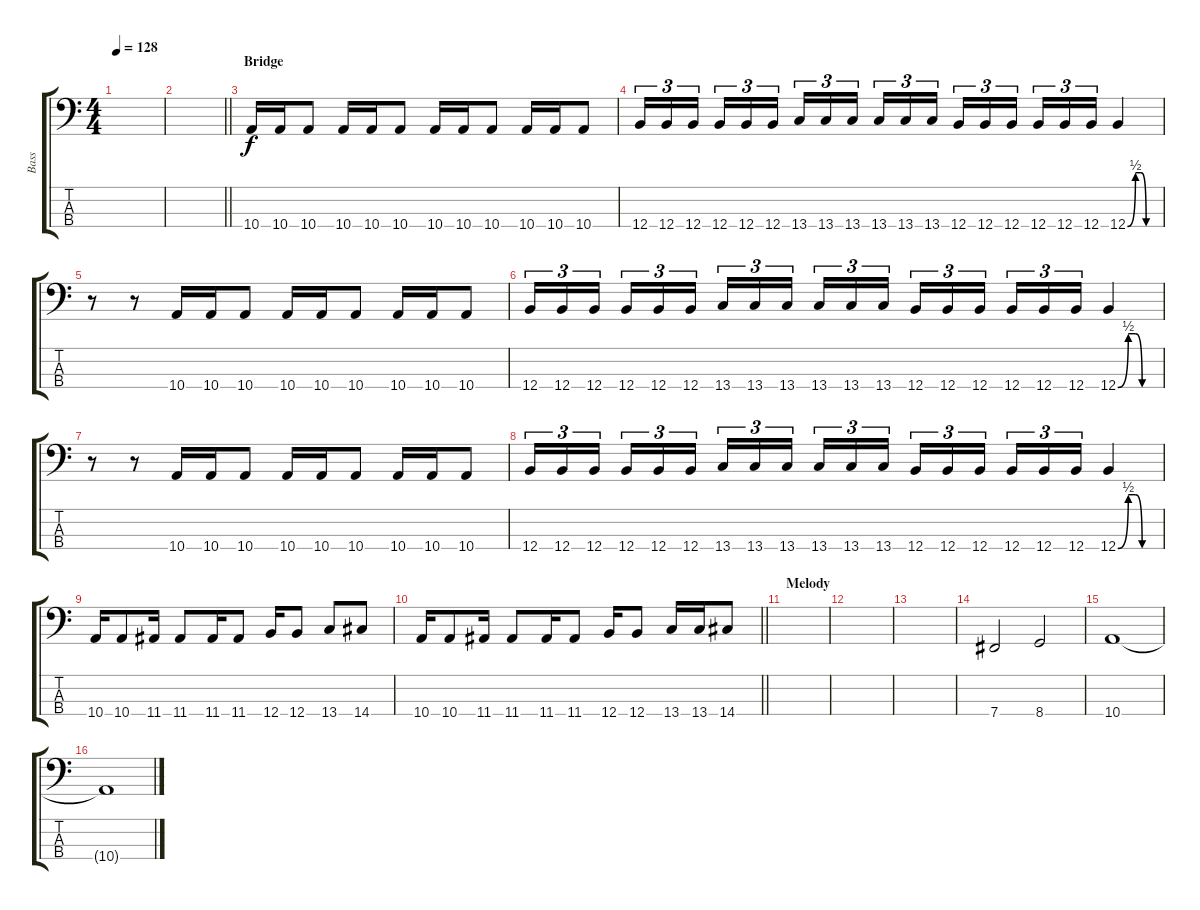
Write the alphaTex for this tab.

\track ("Bass" "Bass") {instrument electricbasspick}
\staff {score tabs}
\tuning (Gb2 B1 Gb1 B0) {hide}
\ts (4 4)
\tempo 128
\clef f4
\ks c
|
\barLineRight lightlight
|
\section ("" "Bridge")
10.4.16 10.4.16 10.4.8 10.4.16 10.4.16 10.4.8 10.4.16 10.4.16 10.4.8 10.4.16 10.4.16 10.4.8 |
12.4.16{tu (3 2)} 12.4.16{tu (3 2)} 12.4.16{tu (3 2)} 12.4.16{tu (3 2)} 12.4.16{tu (3 2)} 12.4.16{tu (3 2)} 13.4.16{tu (3 2)} 13.4.16{tu (3 2)} 13.4.16{tu (3 2)} 13.4.16{tu (3 2)} 13.4.16{tu (3 2)} 13.4.16{tu (3 2)} 12.4.16{tu (3 2)} 12.4.16{tu (3 2)} 12.4.16{tu (3 2)} 12.4.16{tu (3 2)} 12.4.16{tu (3 2)} 12.4.16{tu (3 2)} 12.4{be (custom 0 0 15 2 25 2 35 0 60 0)}.4 |
r.8 r.8 10.4.16 10.4.16 10.4.8 10.4.16 10.4.16 10.4.8 10.4.16 10.4.16 10.4.8 |
12.4.16{tu (3 2)} 12.4.16{tu (3 2)} 12.4.16{tu (3 2)} 12.4.16{tu (3 2)} 12.4.16{tu (3 2)} 12.4.16{tu (3 2)} 13.4.16{tu (3 2)} 13.4.16{tu (3 2)} 13.4.16{tu (3 2)} 13.4.16{tu (3 2)} 13.4.16{tu (3 2)} 13.4.16{tu (3 2)} 12.4.16{tu (3 2)} 12.4.16{tu (3 2)} 12.4.16{tu (3 2)} 12.4.16{tu (3 2)} 12.4.16{tu (3 2)} 12.4.16{tu (3 2)} 12.4{be (custom 0 0 15 2 25 2 35 0 60 0)}.4 |
r.8 r.8 10.4.16 10.4.16 10.4.8 10.4.16 10.4.16 10.4.8 10.4.16 10.4.16 10.4.8 |
12.4.16{tu (3 2)} 12.4.16{tu (3 2)} 12.4.16{tu (3 2)} 12.4.16{tu (3 2)} 12.4.16{tu (3 2)} 12.4.16{tu (3 2)} 13.4.16{tu (3 2)} 13.4.16{tu (3 2)} 13.4.16{tu (3 2)} 13.4.16{tu (3 2)} 13.4.16{tu (3 2)} 13.4.16{tu (3 2)} 12.4.16{tu (3 2)} 12.4.16{tu (3 2)} 12.4.16{tu (3 2)} 12.4.16{tu (3 2)} 12.4.16{tu (3 2)} 12.4.16{tu (3 2)} 12.4{be (custom 0 0 15 2 25 2 35 0 60 0)}.4 |
10.4.16 10.4.8 11.4.16 11.4.8 11.4.16 11.4.8 12.4.16 12.4.8 13.4.8 14.4.8 |
\barLineRight lightlight
10.4.16 10.4.8 11.4.16 11.4.8 11.4.16 11.4.8 12.4.16 12.4.8 13.4.16 13.4.16 14.4.8 |
\section ("" "Melody")
|
|
|
7.4.2 8.4.2 |
10.4.1 |
10.4{t}.1
